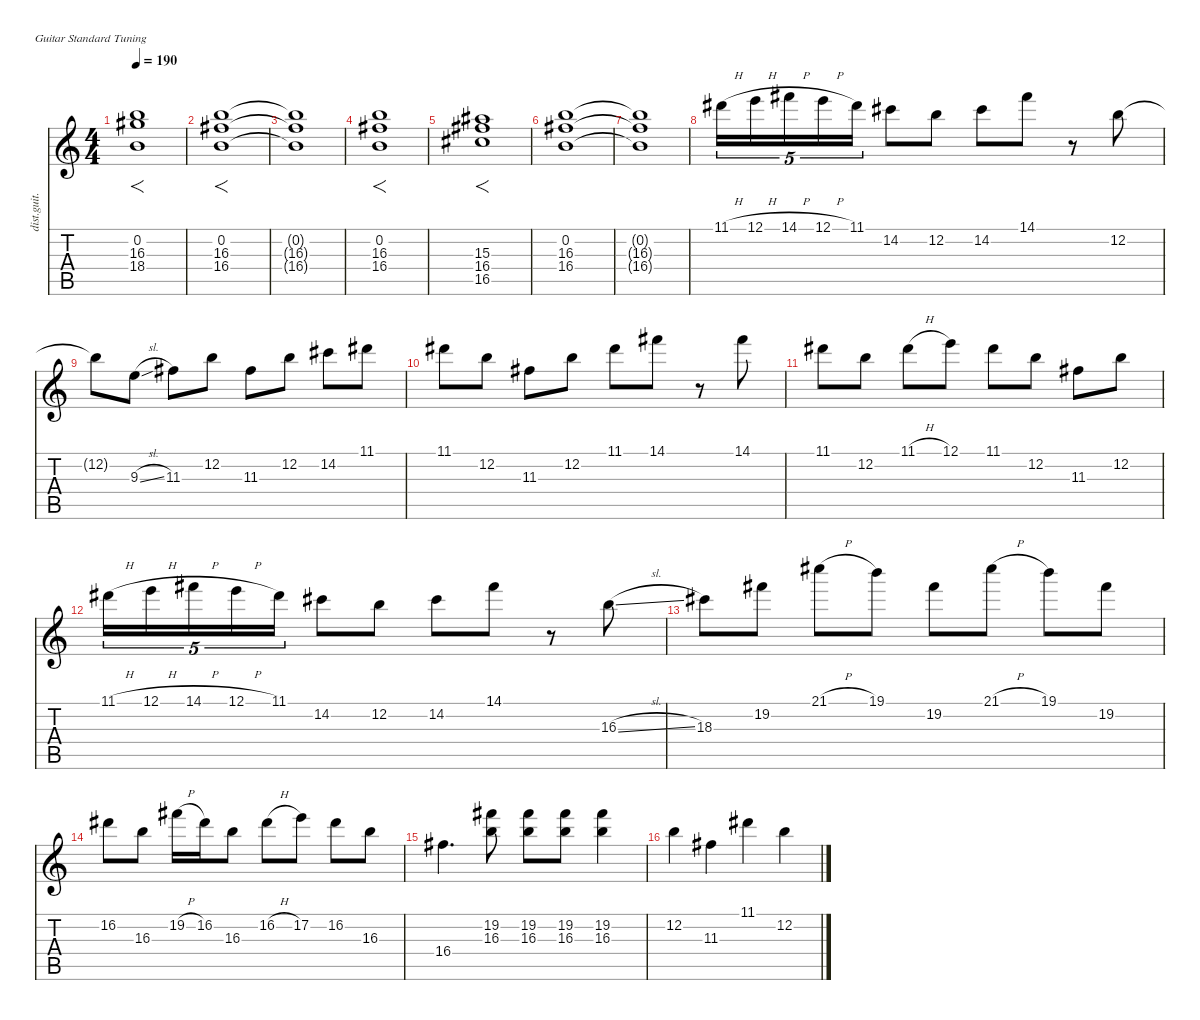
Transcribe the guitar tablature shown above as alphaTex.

\defaultSystemsLayout 4
\hideDynamics
\bracketExtendMode nobrackets
\track ("Bonus Guitar" "dist.guit.") {instrument distortionguitar}
\staff {score tabs}
\tuning (E4 B3 G3 D3 A2 E2)
\ts (4 4)
\tempo 190
\clef g2
\ks c
(0.2 16.3 18.4{acc #}).1{f dy p beam Down} |
(0.2 16.3 16.4{acc #}).1{f beam Down} |
(0.2{t} 16.3{t} 16.4{t acc #}).1{beam Down} |
(0.2 16.3 16.4{acc #}).1{f beam Down} |
(15.3{acc #} 16.4{acc #} 16.5{acc #}).1{f beam Down} |
(0.2 16.3 16.4{acc #}).1{dy mf beam Down} |
(0.2{t} 16.3{t} 16.4{t acc #}).1{beam Down} |
11.1{h acc #}.16{tu (5 4) beam Down} 12.1{h}.16{tu (5 4) beam Down} 14.1{h acc #}.16{tu (5 4) beam Down} 12.1{h}.16{tu (5 4) beam Down} 11.1{acc #}.16{tu (5 4) beam Down} 14.2{acc #}.8{beam Down} 12.2.8{beam Down} 14.2{acc #}.8{beam Down} 14.1{acc #}.8{beam Down} r.8{beam Down} 12.2.8{beam Down} |
12.2{t}.8{beam Down} 9.3{sl}.8{beam Down} 11.3{acc #}.8{beam Down} 12.2.8{beam Down} 11.3{acc #}.8{beam Down} 12.2.8{beam Down} 14.2{acc #}.8{beam Down} 11.1{acc #}.8{beam Down} |
11.1{acc #}.8{beam Down} 12.2.8{beam Down} 11.3{acc #}.8{beam Down} 12.2.8{beam Down} 11.1{acc #}.8{beam Down} 14.1{acc #}.8{beam Down} r.8{beam Down} 14.1{acc #}.8{beam Down} |
11.1{acc #}.8{beam Down} 12.2.8{beam Down} 11.1{h acc #}.8{beam Down} 12.1.8{beam Down} 11.1{acc #}.8{beam Down} 12.2.8{beam Down} 11.3{acc #}.8{beam Down} 12.2.8{beam Down} |
11.1{h acc #}.16{tu (5 4) beam Down} 12.1{h}.16{tu (5 4) beam Down} 14.1{h acc #}.16{tu (5 4) beam Down} 12.1{h}.16{tu (5 4) beam Down} 11.1{acc #}.16{tu (5 4) beam Down} 14.2{acc #}.8{beam Down} 12.2.8{beam Down} 14.2{acc #}.8{beam Down} 14.1{acc #}.8{beam Down} r.8{beam Down} 16.3{sl}.8{beam Down} |
18.3{acc #}.8{beam Down} 19.2{acc #}.8{beam Down} 21.1{h acc #}.8{beam Down} 19.1.8{beam Down} 19.2{acc #}.8{beam Down} 21.1{h acc #}.8{beam Down} 19.1.8{beam Down} 19.2{acc #}.8{beam Down} |
16.2{acc #}.8{beam Down} 16.3.8{beam Down} 19.2{h acc #}.16{beam Down} 16.2{acc #}.16{beam Down} 16.3.8{beam Down} 16.2{h acc #}.8{beam Down} 17.2.8{beam Down} 16.2{acc #}.8{beam Down} 16.3.8{beam Down} |
16.4{acc #}.4{d beam Down} (19.2{acc #} 16.3).8{beam Down} (19.2{acc #} 16.3).8{beam Down} (19.2{acc #} 16.3).8{beam Down} (19.2{acc #} 16.3).4{beam Down} |
12.2.4{beam Down} 11.3{acc #}.4{beam Down} 11.1{acc #}.4{beam Down} 12.2.4{beam Down}
